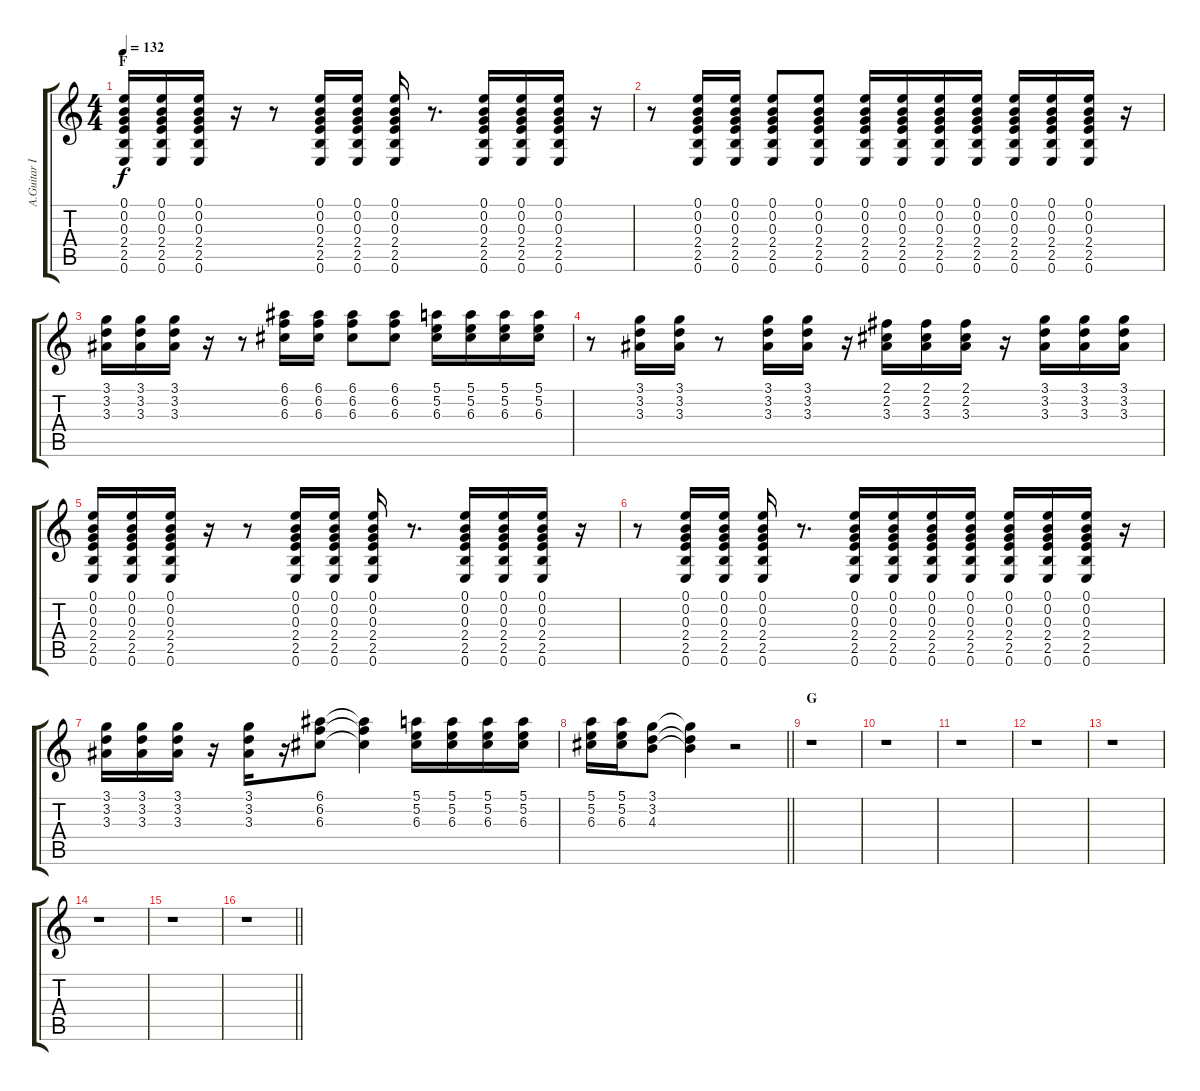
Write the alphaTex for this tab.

\track ("A.Guitar II" "A.Guitar I") {instrument acousticguitarsteel}
\staff {score tabs}
\tuning (E4 B3 G3 D3 A2 E2) {hide}
\ts (4 4)
\section ("" "F")
\tempo 132
\clef g2
\ks c
(0.1 0.2 0.3 2.4 2.5 0.6).16{dy f} (0.1 0.2 0.3 2.4 2.5 0.6).16 (0.1 0.2 0.3 2.4 2.5 0.6).16 r.16 r.8 (0.1 0.2 0.3 2.4 2.5 0.6).16 (0.1 0.2 0.3 2.4 2.5 0.6).16 (0.1 0.2 0.3 2.4 2.5 0.6).16 r.8{d} (0.1 0.2 0.3 2.4 2.5 0.6).16 (0.1 0.2 0.3 2.4 2.5 0.6).16 (0.1 0.2 0.3 2.4 2.5 0.6).16 r.16 |
r.8 (0.1 0.2 0.3 2.4 2.5 0.6).16 (0.1 0.2 0.3 2.4 2.5 0.6).16 (0.1 0.2 0.3 2.4 2.5 0.6).8 (0.1 0.2 0.3 2.4 2.5 0.6).8 (0.1 0.2 0.3 2.4 2.5 0.6).16 (0.1 0.2 0.3 2.4 2.5 0.6).16 (0.1 0.2 0.3 2.4 2.5 0.6).16 (0.1 0.2 0.3 2.4 2.5 0.6).16 (0.1 0.2 0.3 2.4 2.5 0.6).16 (0.1 0.2 0.3 2.4 2.5 0.6).16 (0.1 0.2 0.3 2.4 2.5 0.6).16 r.16 |
(3.1 3.2 3.3).16 (3.1 3.2 3.3).16 (3.1 3.2 3.3).16 r.16 r.8 (6.1 6.2 6.3).16 (6.1 6.2 6.3).16 (6.1 6.2 6.3).8 (6.1 6.2 6.3).8 (5.1 5.2 6.3).16 (5.1 5.2 6.3).16 (5.1 5.2 6.3).16 (5.1 5.2 6.3).16 |
r.8 (3.1 3.2 3.3).16 (3.1 3.2 3.3).16 r.8 (3.1 3.2 3.3).16 (3.1 3.2 3.3).16 r.16 (2.1 2.2 3.3).16 (2.1 2.2 3.3).16 (2.1 2.2 3.3).16 r.16 (3.1 3.2 3.3).16 (3.1 3.2 3.3).16 (3.1 3.2 3.3).16 |
(0.1 0.2 0.3 2.4 2.5 0.6).16 (0.1 0.2 0.3 2.4 2.5 0.6).16 (0.1 0.2 0.3 2.4 2.5 0.6).16 r.16 r.8 (0.1 0.2 0.3 2.4 2.5 0.6).16 (0.1 0.2 0.3 2.4 2.5 0.6).16 (0.1 0.2 0.3 2.4 2.5 0.6).16 r.8{d} (0.1 0.2 0.3 2.4 2.5 0.6).16 (0.1 0.2 0.3 2.4 2.5 0.6).16 (0.1 0.2 0.3 2.4 2.5 0.6).16 r.16 |
r.8 (0.1 0.2 0.3 2.4 2.5 0.6).16 (0.1 0.2 0.3 2.4 2.5 0.6).16 (0.1 0.2 0.3 2.4 2.5 0.6).16 r.8{d} (0.1 0.2 0.3 2.4 2.5 0.6).16 (0.1 0.2 0.3 2.4 2.5 0.6).16 (0.1 0.2 0.3 2.4 2.5 0.6).16 (0.1 0.2 0.3 2.4 2.5 0.6).16 (0.1 0.2 0.3 2.4 2.5 0.6).16 (0.1 0.2 0.3 2.4 2.5 0.6).16 (0.1 0.2 0.3 2.4 2.5 0.6).16 r.16 |
(3.1 3.2 3.3).16 (3.1 3.2 3.3).16 (3.1 3.2 3.3).16 r.16 (3.1 3.2 3.3).16 r.16 (6.1 6.2 6.3).8 (6.1{t} 6.2{t} 6.3{t}).4 (5.1 5.2 6.3).16 (5.1 5.2 6.3).16 (5.1 5.2 6.3).16 (5.1 5.2 6.3).16 |
\barLineRight lightlight
(5.1 5.2 6.3).16 (5.1 5.2 6.3).16 (3.1 3.2 4.3).8 (3.1{t} 3.2{t} 4.3{t}).4 r.2 |
\section ("" "G")
r.1 |
r.1 |
r.1 |
r.1 |
r.1 |
r.1 |
r.1 |
\barLineRight lightlight
r.1
